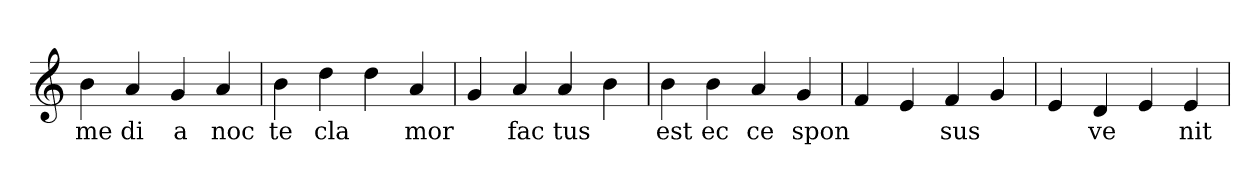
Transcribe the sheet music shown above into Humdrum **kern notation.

**kern	**text
*part1	*part1
*staff1	*staff1
*clefG2	*
=1	=1
4b	me
4a	di
4g	a
4a	noc
=2	=2
4b	te
4dd	cla
4dd	.
4a	mor
=3	=3
4g	.
4a	fac
4a	tus
4b	.
=4	=4
4b	est
4b	ec
4a	ce
4g	spon
=5	=5
4f	.
4e	.
4f	sus
4g	.
=6	=6
4e	.
4d	ve
4e	.
4e	nit
=	=
*-	*-
